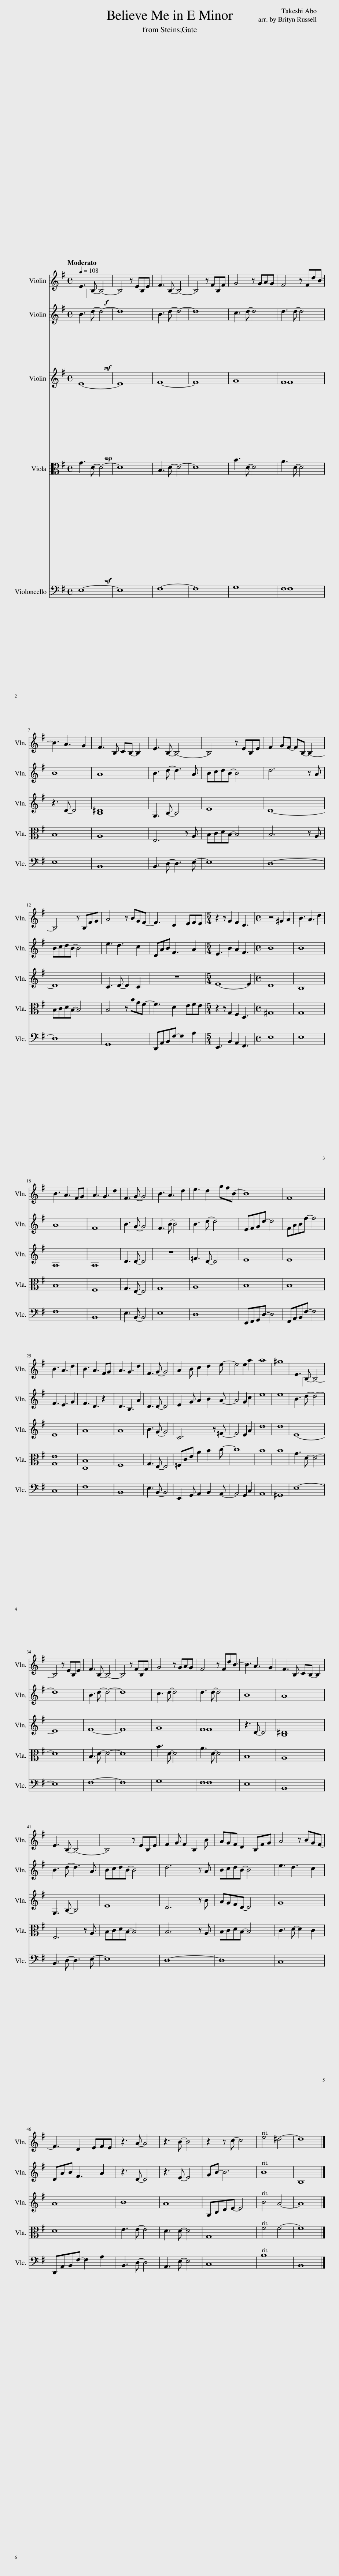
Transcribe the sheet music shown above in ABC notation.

X:1
%%score 1 2 ( 3 4 ) 5 ( 6 7 )
L:1/8
Q:1/4=108
M:4/4
I:linebreak $
K:G
V:1 treble
V:2 treble
V:3 treble
V:4 treble
V:5 alto
V:6 bass
V:7 bass
V:1
!f! E3 B,- B,4- | B,4 z EB,E | F3 B,- B,4- | B,4 z FB,F | G4 z GAG | %5
 F4 z FdB- |$ B3 A3 G2 | F3 B, CB,- B,2 | E3 B,- B,4- | B,4 z EB,E | %10
 F2 GF- FB,- B,2- |$ B,4 z B,FG | A4 z BGF- | F3 D2 EFE |[M:5/4] z2 z G2 F2 D3 | %15
[M:4/4] z4 ^G2 A2 | B3 A3 d2 |$ B3 A3 FG | A3 G3 d2 | F3 G- G4 | %20
 B3 A3 d2 | e3 d2 gfB- | B8 | F8 |$ B3 A3 d2 | %25
 B3 A3 FG | A3 G3 d2 | F3 G- G4 | A2 B c2 d2 e- | e4 e2 a2 | %30
 a8 | ^g8 | E3 B,- B,4- |$ B,4 z EB,E | F3 B,- B,4- | %35
 B,4 z FB,F | G4 z GAG | F4 z FdB- | B3 A3 G2 | F3 B, CB,- B,2 |$ %40
 E3 B,- B,4- | B,4 z EB,E | F2 G F2 B,2 B | AGF D2 B,FG | A4 z BGF- |$ %45
 F3 D2 EFE | z3 A- A4 | z3 B- B4 | z2 z c- c4 |[Q:1/4=75] e4[Q:1/4=80] ^d4- | %50
[Q:1/4=100] d8 |] %51
V:2
!mf! B3 d- d4- | d8 | B3 d- d4- | d8 | c3 d- d4 | %5
 d3 d- d4 |$ B8 | A8 | B3 d- d3 A | BcdB- B4 | %10
 d6 z A |$ BcdB- B4 | e3 d3 c2 | DAB F3 A2 |[M:5/4] E3 B2 A2 F3 | %15
[M:4/4] B8 | B8 |$ A8 | F8 | B3 G- G4 | %20
 F3 B- B4 | B3 d- d4 | EFGd- d4 | FABf- f4 |$ F3 E3 G2 | %25
 F3 D3 z2 | D3 B,3 A2 | D3 D- D4 | E2 G A2 B2 A- | A4 G2 c2 | %30
 e8 | e8 | B3 d- d4- |$ d8 | B3 d- d4- | %35
 d8 | c3 d- d4 | d3 d- d4 | B8 | A8 |$ %40
 B3 d- d3 A | BcdB- B4 | d6 z A | BcdB- B4 | e3 d3 c2 |$ %45
 DAB F3 A2 | z3 D- D4 | z3 E- E4 | GB- B6 | B8 | %50
 B,8 |] %51
V:3
!mp! E8- | E8 | F8- | F8 | G8 | %5
 F8 |$ z3 D- D4 | [B,^D]8 | G,3 B,- B,4 | E8 | %10
 D8- |$ D8 | C3 D- D2 C2 | z8 |[M:5/4] E8- E2 | %15
[M:4/4] D8 | B,8 |$ A,8 | A,8 | D3 D- D4 | %20
 z8 | =F3 D- D4 | E8 | E8 |$ E8 | %25
 A8 | A8 | B3 G- G4 | C6 z =F- | F4 E2 A2 | %30
 d8 | d8 | E8- |$ E8 | F8- | %35
 F8 | G8 | F8 | z3 D- D4 | [B,^D]8 |$ %40
 G,3 B,- B,4 | E8 | D6 z B | AGFD- D4 | G8 |$ %45
 A8 | B8 | A8 | G,B,DE- E4 | B4 A4- | %50
 A8 |] %51
V:4
 x8 | x8 | x8 | x8 | x8 | %5
 F8 |$ x8 | x8 | x8 | x8 | %10
 x8 |$ x8 | x8 | x8 |[M:5/4] x10 | %15
[M:4/4] x8 | x8 |$ x8 | x8 | x8 | %20
 x8 | x8 | x8 | x8 |$ x8 | %25
 x8 | x8 | x8 | x8 | x8 | %30
 x8 | x8 | x8 |$ x8 | x8 | %35
 x8 | x8 | F8 | x8 | x8 |$ %40
 x8 | x8 | x8 | x8 | x8 |$ %45
 x8 | x8 | x8 | x8 | x8 | %50
 x8 |] %51
V:5
!mf! G3 D- D4- | D8 | B,3 D- D4- | D8 | B3 D- D4 | %5
 A3 D- D4 |$ B,8 | A,8 | E,6 z A, | B,CDB,- B,4 | %10
 B,6 z A, |$ B,CDB,- B,4 | B,4 z BGF- | F3 D2 EFE |[M:5/4] z2 z G,2 F,2 D,3 | %15
[M:4/4] ^G,8 | G,8 |$ B,8 | F,8 | G,3 E,- E,4 | %20
 G,8 | A,8 | B,8 | B,8 |$ [G,E]8 | %25
 [D,B,]8 | F,8 | G,3 E,- E,4 | =F,CE A2 B2 c- | c8 | %30
 B8 | B8 | G3 D- D4- |$ D8 | B,3 D- D4- | %35
 D8 | B3 D- D4 | A3 D- D4 | B,8 | A,8 |$ %40
 E,6 z A, | B,CDB,- B,4 | B,6 z A, | B,CDB,- B,4 | C3 D- D2 C2 |$ %45
 D8 | E3 E- E4 | D3 D- D4 | G,8 | F4 F4- | %50
 F8 |] %51
V:6
!mp! E,8- | E,8 | F,8- | F,8 | G,8 | %5
 F,8 |$ E,8 | B,,8 | B,,3 D,- D,3 E,- | E,8 | %10
 D,8- |$ D,8 | G,,8 | D,,A,,B,,F,- F,2 A,2 |[M:5/4] E,,3 B,,2 A,,2 F,,3 | %15
[M:4/4] E,8 | E,8 |$ F,8 | B,,8 | E,3 B,,- B,,4 | %20
 E,8 | D,8 | E,,F,,G,,D,- D,4 | F,,A,,B,,F,- F,4 |$ C,8 | %25
 F,8 | B,,8 | E,3 B,,- B,,4 | E,,2 G,, A,,2 B,,2 A,,- | A,,4 G,,2 C,2 | %30
 A,,8 | ^G,,8 | E,8- |$ E,8 | F,8- | %35
 F,8 | G,8 | F,8 | E,8 | B,,8 |$ %40
 B,,3 D,- D,3 E,- | E,8 | D,8- | D,8 | C,8 |$ %45
 D,,A,,B,,F,- F,2 A,2 | B,,3 D,- D,4 | A,,3 E,- E,4 | C,8 | B,8 | %50
 B,,8 |] %51
V:7
 x8 | x8 | x8 | x8 | x8 | %5
 F,8 |$ x8 | x8 | x8 | x8 | %10
 x8 |$ x8 | x8 | x8 |[M:5/4] x10 | %15
[M:4/4] x8 | x8 |$ x8 | x8 | x8 | %20
 x8 | x8 | x8 | x8 |$ x8 | %25
 x8 | x8 | x8 | x8 | x8 | %30
 x8 | x8 | x8 |$ x8 | x8 | %35
 x8 | x8 | F,8 | x8 | x8 |$ %40
 x8 | x8 | x8 | x8 | x8 |$ %45
 x8 | x8 | x8 | x8 | x8 | %50
 x8 |] %51
